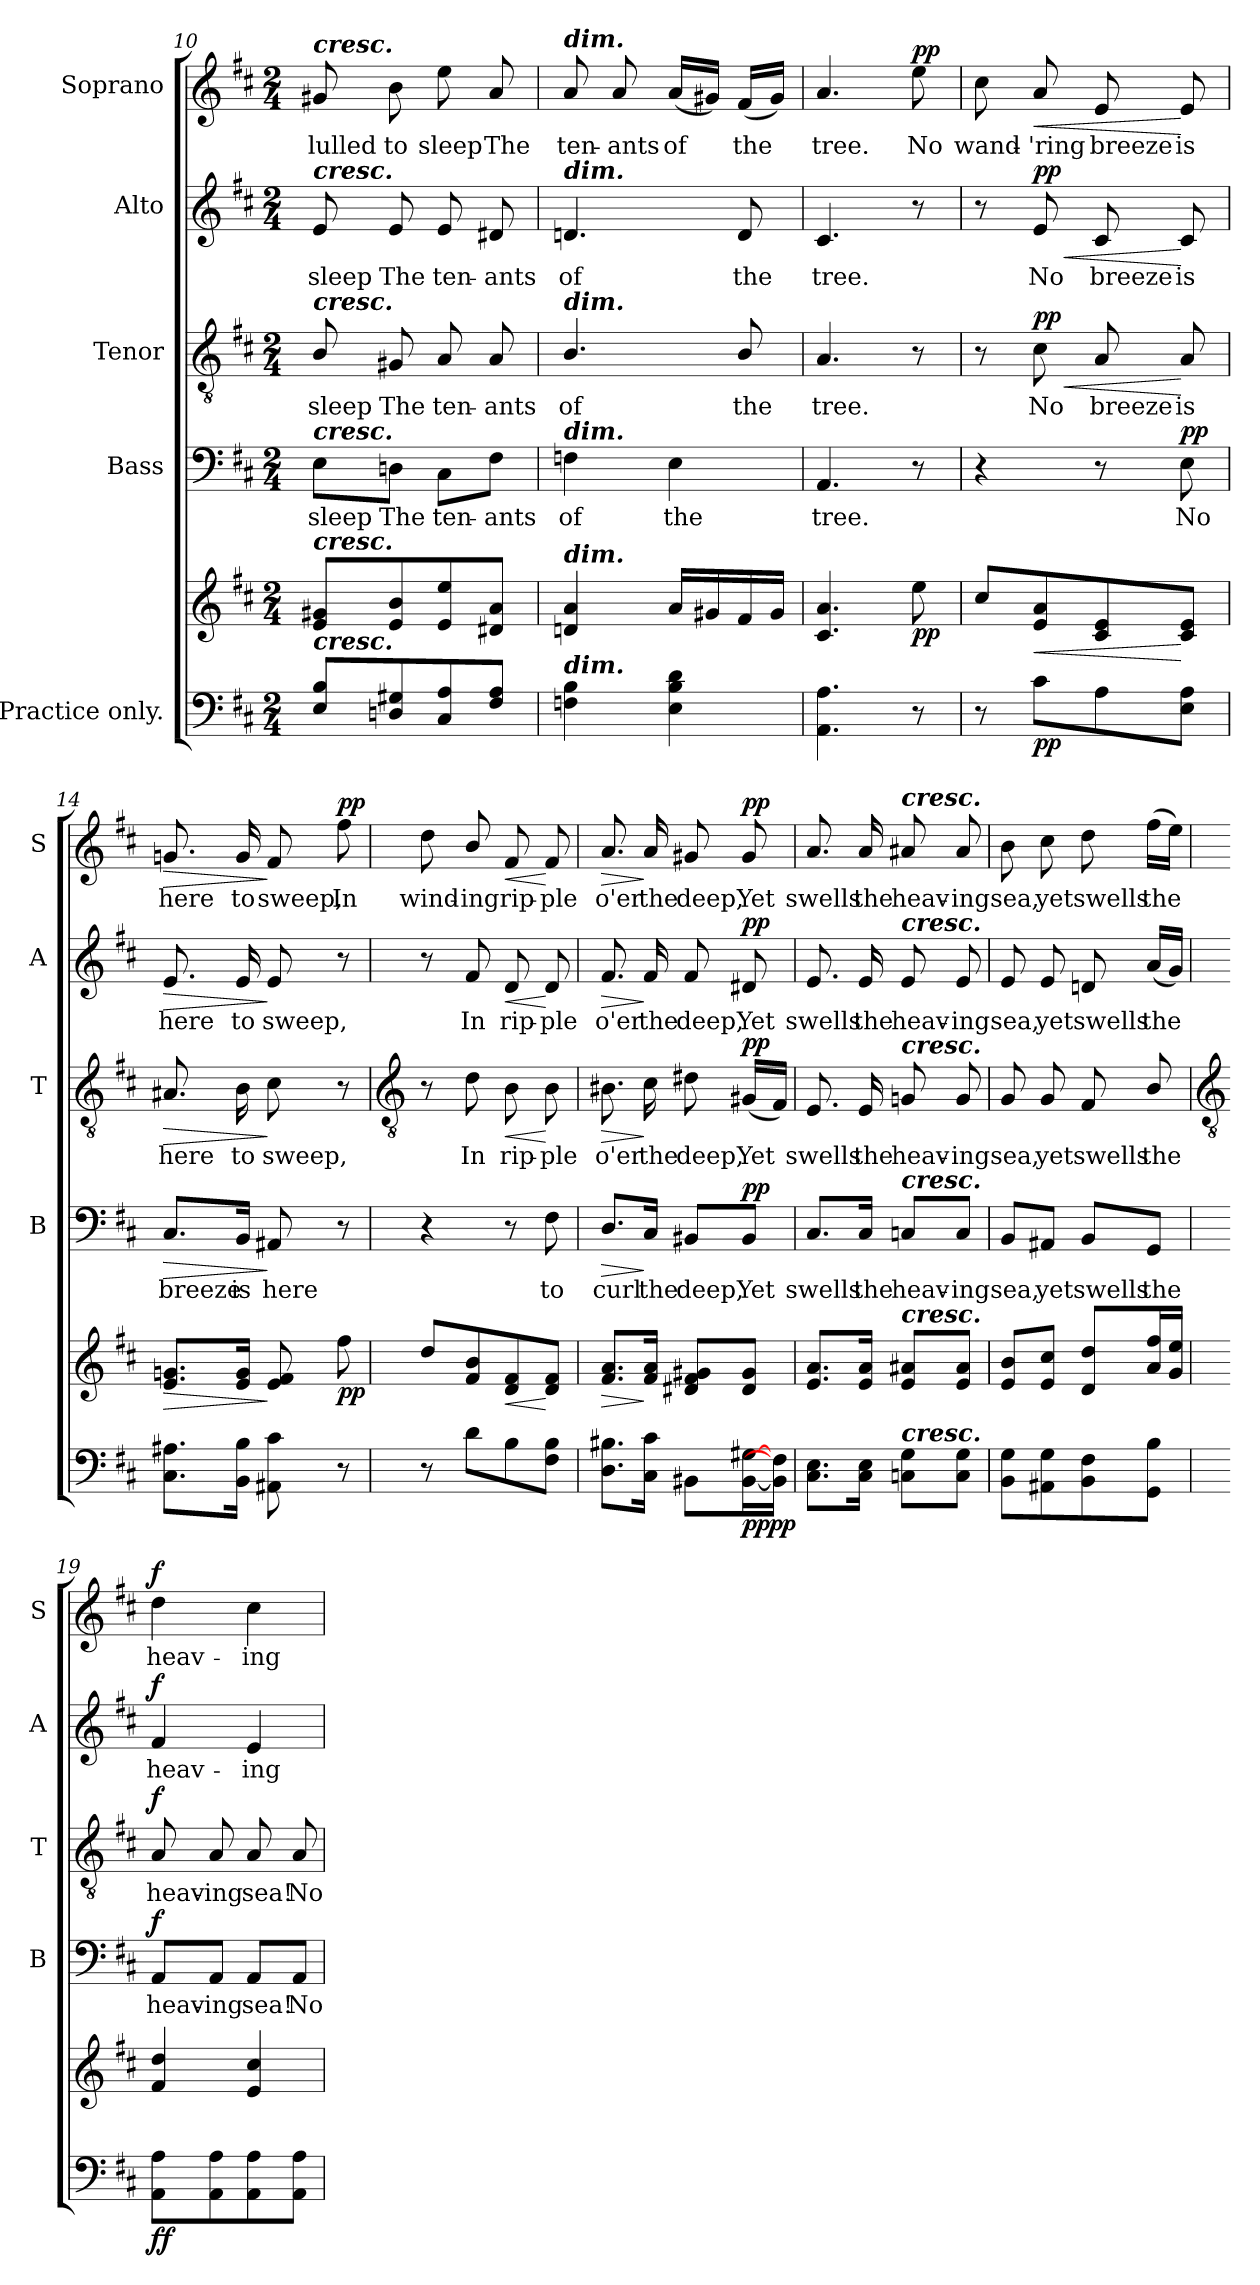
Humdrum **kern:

**kern	**kern	**dynam	**kern	**text	**dynam	**kern	**text	**dynam	**kern	**text	**dynam	**kern	**text	**dynam
*part5	*part5	*part5	*part4	*part4	*part4	*part3	*part3	*part3	*part2	*part2	*part2	*part1	*part1	*part1
*staff6	*staff5	*staff5/6	*staff4	*staff4	*staff4	*staff3	*staff3	*staff3	*staff2	*staff2	*staff2	*staff1	*staff1	*staff1
*I"Practice only.	*	*	*I"Bass	*	*	*I"Tenor	*	*	*I"Alto	*	*	*I"Soprano	*	*
*	*	*	*I'B	*	*	*I'T	*	*	*I'A	*	*	*I'S	*	*
!!LO:LB:g=z
*clefF4	*clefG2	*	*clefF4	*	*	*clefGv2	*	*	*clefG2	*	*	*clefG2	*	*
*k[f#c#]	*k[f#c#]	*	*k[f#c#]	*	*	*k[f#c#]	*	*	*k[f#c#]	*	*	*k[f#c#]	*	*
*D:	*D:	*	*D:	*	*	*D:	*	*	*D:	*	*	*D:	*	*
*M2/4	*M2/4	*	*M2/4	*	*	*M2/4	*	*	*M2/4	*	*	*M2/4	*	*
=10	=10	=10	=10	=10	=10	=10	=10	=10	=10	=10	=10	=10	=10	=10
!	!	!	!	!	!	!	!	!	!	!	!	!LO:TX:a:Bi:t=cresc.	!	!
!	!	!	!	!	!	!	!	!	!LO:TX:a:Bi:t=cresc.	!	!	!	!	!
!	!	!	!	!	!	!LO:TX:a:Bi:t=cresc.	!	!	!	!	!	!	!	!
!	!	!	!LO:TX:a:Bi:t=cresc.	!	!	!	!	!	!	!	!	!	!	!
!	!LO:TX:a:Bi:t=cresc.	!	!	!	!	!	!	!	!	!	!	!	!	!
!LO:TX:a:Bi:t=cresc.	!	!	!	!	!	!	!	!	!	!	!	!	!	!
!	!	!	!	!LO:LY:b	!	!	!LO:LY:b	!	!	!LO:LY:b	!	!	!LO:LY:b	!
8E 8BL	8e 8g#XL	.	8E\L	sleep	.	8B/	sleep	.	8e	sleep	.	8g#X	lulled	.
!	!	!	!	!LO:LY:b	!	!	!LO:LY:b	!	!	!LO:LY:b	!	!	!LO:LY:b	!
8Dn/ 8G#X/	8e 8b	.	8Dn\J	The	.	8G#X	The	.	8e	The	.	8b	to	.
!	!	!	!	!LO:LY:b	!	!	!LO:LY:b	!	!	!LO:LY:b	!	!	!LO:LY:b	!
8C# 8A	8e 8ee	.	8C#\L	ten-	.	8A	ten-	.	8e	ten-	.	8ee	sleep	.
!	!	!	!	!LO:LY:b	!	!	!LO:LY:b	!	!	!LO:LY:b	!	!	!LO:LY:b	!
8F# 8AJ	8d#X 8aJ	.	8F#\J	-ants	.	8A	-ants	.	8d#X	-ants	.	8a	The	.
=11	=11	=11	=11	=11	=11	=11	=11	=11	=11	=11	=11	=11	=11	=11
!	!	!	!	!	!	!	!	!	!	!	!	!LO:TX:a:Bi:t=dim.	!	!
!	!	!	!	!	!	!	!	!	!LO:TX:a:Bi:t=dim.	!	!	!	!	!
!	!	!	!	!	!	!LO:TX:a:Bi:t=dim.	!	!	!	!	!	!	!	!
!	!	!	!LO:TX:a:Bi:t=dim.	!	!	!	!	!	!	!	!	!	!	!
!	!LO:TX:a:Bi:t=dim.	!	!	!	!	!	!	!	!	!	!	!	!	!
!LO:TX:a:Bi:t=dim.	!	!	!	!	!	!	!	!	!	!	!	!	!	!
!	!	!	!	!LO:LY:b	!	!	!LO:LY:b	!	!	!LO:LY:b	!	!	!LO:LY:b	!
4Fn 4B	4dn 4a	.	4Fn	of	.	4.B/	of	.	4.dn	of	.	8a	ten-	.
!	!	!	!	!	!	!	!	!	!	!	!	!	!LO:LY:b	!
.	.	.	.	.	.	.	.	.	.	.	.	8a	-ants	.
!	!	!	!	!LO:LY:b	!	!	!	!	!	!	!	!	!LO:LY:b	!
4E 4B 4d	16aLL	.	4E	the	.	.	.	.	.	.	.	(<16aLL	of	.
.	16g#X	.	.	.	.	.	.	.	.	.	.	16g#XJJ)	.	.
!	!	!	!	!	!	!	!LO:LY:b	!	!	!LO:LY:b	!	!	!LO:LY:b	!
.	16f#	.	.	.	.	8B/	the	.	8d	the	.	(<16f#LL	the	.
.	16g#JJ	.	.	.	.	.	.	.	.	.	.	16g#JJ)	.	.
=12	=12	=12	=12	=12	=12	=12	=12	=12	=12	=12	=12	=12	=12	=12
!	!	!	!	!LO:LY:b	!	!	!LO:LY:b	!	!	!LO:LY:b	!	!	!LO:LY:b	!
4.AA 4.A	4.c# 4.a	.	4.AA	tree.	.	4.A	tree.	.	4.c#	tree.	.	4.a	tree.	.
!	!	!LO:DY:b	!	!	!	!	!	!	!	!	!	!	!LO:LY:b	!LO:DY:b
8r	8ee	pp	8r	.	.	8r	.	.	8r	.	.	8ee	No	pp
=13	=13	=13	=13	=13	=13	=13	=13	=13	=13	=13	=13	=13	=13	=13
!	!	!	!	!	!	!	!	!	!	!	!	!	!LO:LY:b	!
8r	8cc#L	.	4r	.	.	8r	.	.	8r	.	.	8cc#	wand-	.
!	!	!LO:HP:b	!	!	!	!	!LO:LY:b	!LO:HP:b	!	!LO:LY:b	!LO:HP:b	!	!LO:LY:b	!LO:HP:b
!	!	!LO:DY:n=1:b=2	!	!	!	!	!	!LO:DY:n=1:b	!	!	!LO:DY:n=1:b	!	!	!
8c#L	8e 8a	< pp	.	.	.	8c#	No	< pp	8e	No	< pp	8a	-'ring	<
!	!	!	!	!	!	!	!LO:LY:b	!	!	!LO:LY:b	!	!	!LO:LY:b	!
8A	8c# 8e	.	8r	.	.	8A	breeze	.	8c#	breeze	.	8e	breeze	.
!	!	!	!	!LO:LY:b	!LO:DY:b	!	!LO:LY:b	!	!	!LO:LY:b	!	!	!LO:LY:b	!
8E 8AJ	8c# 8eJ	[	8E	No	pp	8A	is	[	8c#	is	[	8e	is	[
=14	=14	=14	=14	=14	=14	=14	=14	=14	=14	=14	=14	=14	=14	=14
!	!	!LO:HP:b	!	!LO:LY:b	!LO:HP:b	!	!LO:LY:b	!LO:HP:b	!	!LO:LY:b	!LO:HP:b	!	!LO:LY:b	!LO:HP:b
8.C# 8.A#XL	8.e 8.gnL	>	8.C#/L	breeze	>	8.A#X	here	>	8.e	here	>	8.gn	here	>
!	!	!	!	!LO:LY:b	!	!	!LO:LY:b	!	!	!LO:LY:b	!	!	!LO:LY:b	!
16BB 16BJ	16e 16gJ	.	16BB/Jk	is	.	16B	to	.	16e	to	.	16g	to	.
!	!	!	!	!LO:LY:b	!	!	!LO:LY:b	!	!	!LO:LY:b	!	!	!LO:LY:b	!
8AA#X 8c#	8e 8f#	]	8AA#X	here	]	8c#	sweep,	]	8e	sweep,	]	8f#	sweep,	]
!	!	!LO:DY:b	!	!	!	!	!	!	!	!	!	!	!LO:LY:b	!LO:DY:b
8r	8ff#	pp	8r	.	.	8r	.	.	8r	.	.	8ff#	In	pp
!!LO:LB:g=z
=15	=15	=15	=15	=15	=15	=15	=15	=15	=15	=15	=15	=15	=15	=15
*	*	*	*	*	*	*clefGv2	*	*	*	*	*	*	*	*
!	!	!	!	!	!	!	!	!	!	!	!	!	!LO:LY:b	!
8r	8ddL	.	4r	.	.	8r	.	.	8r	.	.	8dd	wind-	.
!	!	!	!	!	!	!	!LO:LY:b	!	!	!LO:LY:b	!	!	!LO:LY:b	!
8dL	8f# 8b	.	.	.	.	8d	In	.	8f#	In	.	8b/	-ing	.
!	!	!LO:HP:b	!	!	!	!	!LO:LY:b	!LO:HP:b	!	!LO:LY:b	!LO:HP:b	!	!LO:LY:b	!LO:HP:b
8B	8d 8f#	<	8r	.	.	8B	rip-	<	8d	rip-	<	8f#	rip-	<
!	!	!	!	!LO:LY:b	!	!	!LO:LY:b	!	!	!LO:LY:b	!	!	!LO:LY:b	!
8F# 8BJ	8d 8f#J	[	8F#	to	.	8B	-ple	[	8d	-ple	[	8f#	-ple	[
=16	=16	=16	=16	=16	=16	=16	=16	=16	=16	=16	=16	=16	=16	=16
!	!	!LO:HP:b	!	!LO:LY:b	!LO:HP:b	!	!LO:LY:b	!LO:HP:b	!	!LO:LY:b	!LO:HP:b	!	!LO:LY:b	!LO:HP:b
8.D 8.B#XL	8.f# 8.aL	>	8.D/L	curl	>	8.B#X	o'er	>	8.f#	o'er	>	8.a	o'er	>
!	!	!	!	!LO:LY:b	!	!	!LO:LY:b	!	!	!LO:LY:b	!	!	!LO:LY:b	!
16C# 16c#J	16f# 16aJ	]	16C#/Jk	the	]	16c#	the	]	16f#	the	]	16a	the	]
!	!	!	!	!LO:LY:b	!	!	!LO:LY:b	!	!	!LO:LY:b	!	!	!LO:LY:b	!
8BB#XL	8d#X 8f# 8g#XL	.	8BB#X/L	deep,	.	8d#X	deep,	.	8f#	deep,	.	8g#X	deep,	.
!	!	!LO:DY:b=2	!	!LO:LY:b	!	!	!LO:LY:b	!	!	!LO:LY:b	!	!	!LO:LY:b	!
!	!	!LO:DY:n=1:b	!	!	!LO:DY:b	!	!	!LO:DY:b	!	!	!LO:DY:b	!	!	!LO:DY:b
[16BB# [16G#XL	8d# 8g#J	pp pp	8BB#/J	Yet	pp	(<16G#XLL	Yet	pp	8d#X	Yet	pp	8g#	Yet	pp
16BB#] 16F#]JJ	.	.	.	.	.	16F#JJ)	.	.	.	.	.	.	.	.
=17	=17	=17	=17	=17	=17	=17	=17	=17	=17	=17	=17	=17	=17	=17
!	!	!	!	!LO:LY:b	!	!	!LO:LY:b	!	!	!LO:LY:b	!	!	!LO:LY:b	!
8.C# 8.EL	8.e 8.aL	.	8.C#/L	swells	.	8.E	swells	.	8.e	swells	.	8.a	swells	.
!	!	!	!	!LO:LY:b	!	!	!LO:LY:b	!	!	!LO:LY:b	!	!	!LO:LY:b	!
16C# 16EJ	16e 16aJ	.	16C#/Jk	the	.	16E	the	.	16e	the	.	16a	the	.
!	!	!	!	!	!	!	!	!	!	!	!	!LO:TX:a:Bi:t=cresc.	!	!
!	!	!	!	!	!	!	!	!	!LO:TX:a:Bi:t=cresc.	!	!	!	!	!
!	!	!	!	!	!	!LO:TX:a:Bi:t=cresc.	!	!	!	!	!	!	!	!
!	!	!	!LO:TX:a:Bi:t=cresc.	!	!	!	!	!	!	!	!	!	!	!
!	!LO:TX:a:Bi:t=cresc.	!	!	!	!	!	!	!	!	!	!	!	!	!
!LO:TX:a:Bi:t=cresc.	!	!	!	!	!	!	!	!	!	!	!	!	!	!
!	!	!	!	!LO:LY:b	!	!	!LO:LY:b	!	!	!LO:LY:b	!	!	!LO:LY:b	!
8Cn 8GL	8e 8a#XL	.	8Cn/L	heav-	.	8Gn	heav-	.	8e	heav-	.	8a#X	heav-	.
!	!	!	!	!LO:LY:b	!	!	!LO:LY:b	!	!	!LO:LY:b	!	!	!LO:LY:b	!
8C 8GJ	8e 8a#J	.	8C/J	-ing	.	8G	-ing	.	8e	-ing	.	8a#	-ing	.
=18	=18	=18	=18	=18	=18	=18	=18	=18	=18	=18	=18	=18	=18	=18
!	!	!	!	!LO:LY:b	!	!	!LO:LY:b	!	!	!LO:LY:b	!	!	!LO:LY:b	!
8BB 8GL	8e 8bL	.	8BB/L	sea,	.	8G	sea,	.	8e	sea,	.	8b	sea,	.
!	!	!	!	!LO:LY:b	!	!	!LO:LY:b	!	!	!LO:LY:b	!	!	!LO:LY:b	!
8AA#X 8G	8e 8cc#J	.	8AA#X/J	yet	.	8G	yet	.	8e	yet	.	8cc#	yet	.
!	!	!	!	!LO:LY:b	!	!	!LO:LY:b	!	!	!LO:LY:b	!	!	!LO:LY:b	!
8BB 8F#	8d 8ddL	.	8BB/L	swells	.	8F#	swells	.	8dn	swells	.	8dd	swells	.
!	!	!	!	!LO:LY:b	!	!	!LO:LY:b	!	!	!LO:LY:b	!	!	!LO:LY:b	!
8GG 8BJ	16a 16ff#L	.	8GG/J	the	.	8B/	the	.	(<16aLL	the	.	(>16ff#LL	the	.
.	16g 16eeJJ	.	.	.	.	.	.	.	16gJJ)	.	.	16eeJJ)	.	.
!!LO:LB:g=z
=19	=19	=19	=19	=19	=19	=19	=19	=19	=19	=19	=19	=19	=19	=19
*	*	*	*	*	*	*clefGv2	*	*	*	*	*	*	*	*
!	!	!LO:DY:b=2	!	!LO:LY:b	!	!	!LO:LY:b	!	!	!LO:LY:b	!	!	!LO:LY:b	!
!	!	!LO:DY:n=1:b	!	!	!LO:DY:b	!	!	!LO:DY:b	!	!	!LO:DY:b	!	!	!LO:DY:b
8AA 8AL	4f# 4dd	f f	8AA/L	heav-	f	8A	heav-	f	4f#	heav-	f	4dd	heav-	f
!	!	!	!	!LO:LY:b	!	!	!LO:LY:b	!	!	!	!	!	!	!
8AA 8A	.	.	8AA/J	-ing	.	8A	-ing	.	.	.	.	.	.	.
!	!	!	!	!LO:LY:b	!	!	!LO:LY:b	!	!	!LO:LY:b	!	!	!LO:LY:b	!
8AA 8A	4e 4cc#	.	8AA/L	sea!	.	8A	sea!	.	4e	-ing	.	4cc#	-ing	.
!	!	!	!	!LO:LY:b	!	!	!LO:LY:b	!	!	!	!	!	!	!
8AA 8AJ	.	.	8AA/J	No	.	8A	No	.	.	.	.	.	.	.
=	=	=	=	=	=	=	=	=	=	=	=	=	=	=
*-	*-	*-	*-	*-	*-	*-	*-	*-	*-	*-	*-	*-	*-	*-
